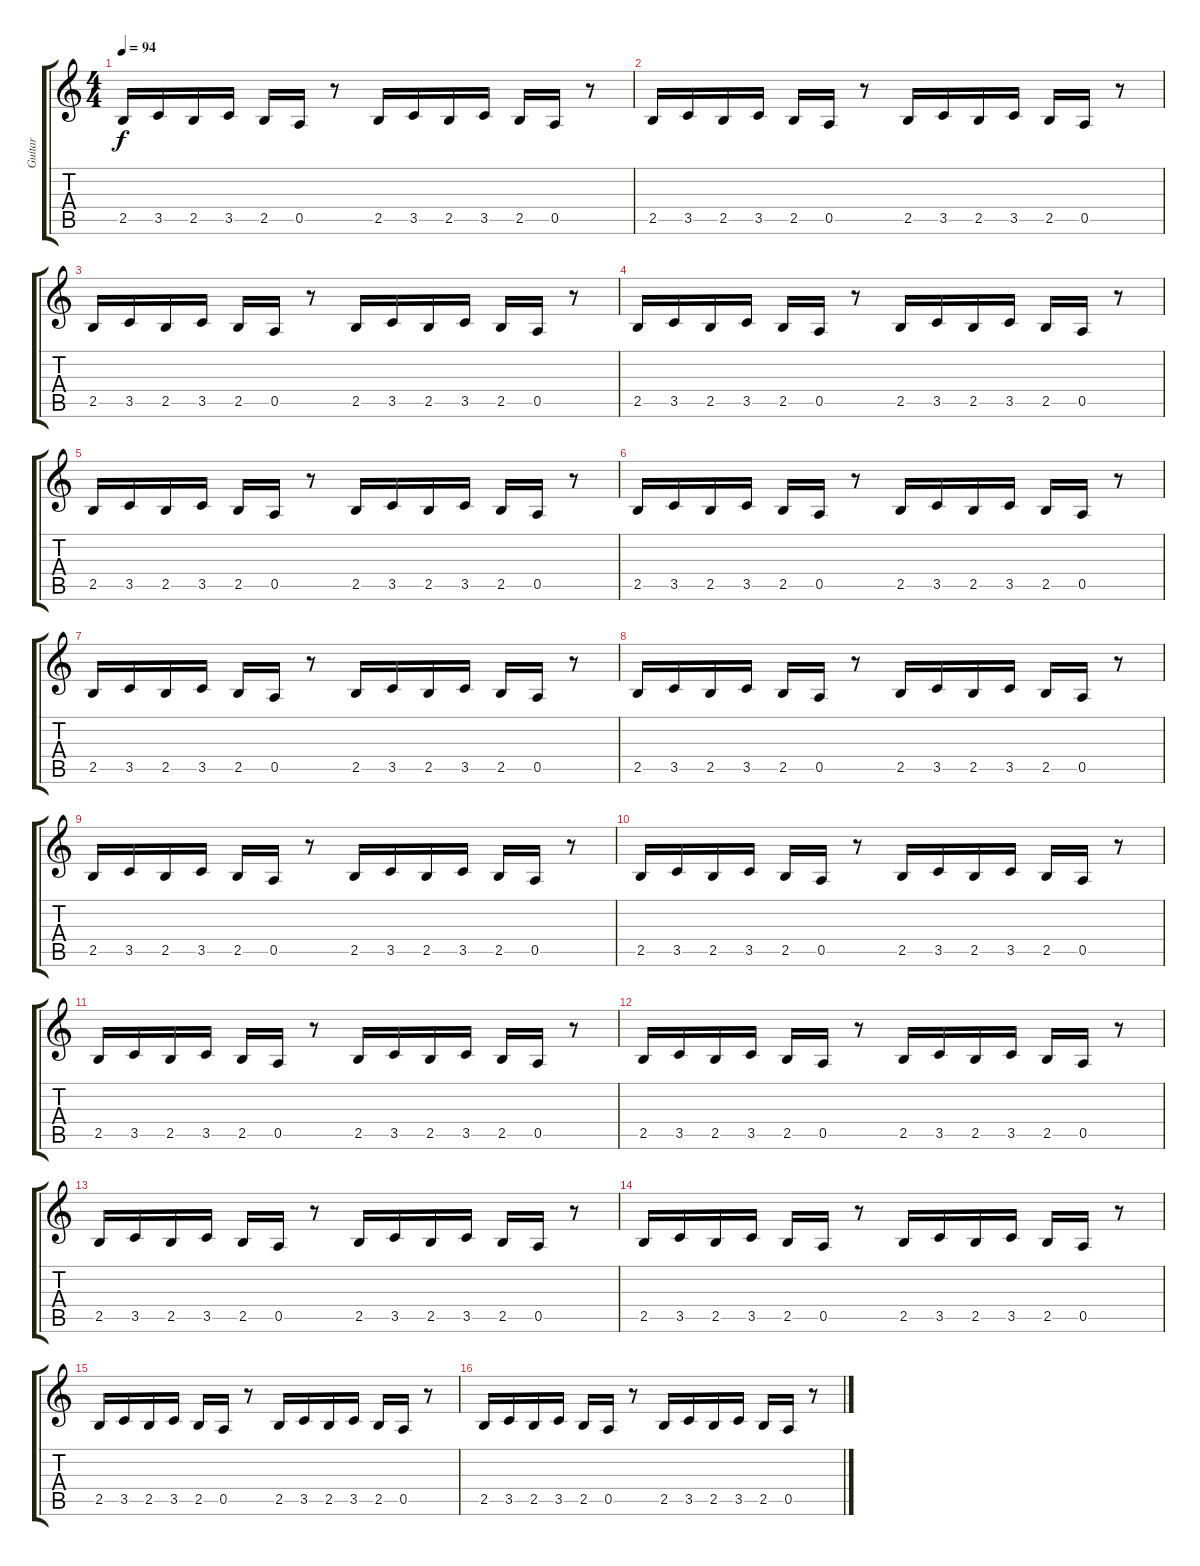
\track ("Guitar" "Guitar") {instrument distortionguitar}
\staff {score tabs}
\tuning (E4 B3 G3 D3 A2 E2) {hide}
\ts (4 4)
\tempo 94
\clef g2
\ks c
2.5.16{dy f instrument distortionguitar} 3.5.16 2.5.16 3.5.16 2.5.16 0.5.16 r.8 2.5.16 3.5.16 2.5.16 3.5.16 2.5.16 0.5.16 r.8 |
2.5.16 3.5.16 2.5.16 3.5.16 2.5.16 0.5.16 r.8 2.5.16 3.5.16 2.5.16 3.5.16 2.5.16 0.5.16 r.8 |
2.5.16 3.5.16 2.5.16 3.5.16 2.5.16 0.5.16 r.8 2.5.16 3.5.16 2.5.16 3.5.16 2.5.16 0.5.16 r.8 |
2.5.16 3.5.16 2.5.16 3.5.16 2.5.16 0.5.16 r.8 2.5.16 3.5.16 2.5.16 3.5.16 2.5.16 0.5.16 r.8 |
2.5.16 3.5.16 2.5.16 3.5.16 2.5.16 0.5.16 r.8 2.5.16 3.5.16 2.5.16 3.5.16 2.5.16 0.5.16 r.8 |
2.5.16 3.5.16 2.5.16 3.5.16 2.5.16 0.5.16 r.8 2.5.16 3.5.16 2.5.16 3.5.16 2.5.16 0.5.16 r.8 |
2.5.16 3.5.16 2.5.16 3.5.16 2.5.16 0.5.16 r.8 2.5.16 3.5.16 2.5.16 3.5.16 2.5.16 0.5.16 r.8 |
2.5.16 3.5.16 2.5.16 3.5.16 2.5.16 0.5.16 r.8 2.5.16 3.5.16 2.5.16 3.5.16 2.5.16 0.5.16 r.8 |
2.5.16 3.5.16 2.5.16 3.5.16 2.5.16 0.5.16 r.8 2.5.16 3.5.16 2.5.16 3.5.16 2.5.16 0.5.16 r.8 |
2.5.16 3.5.16 2.5.16 3.5.16 2.5.16 0.5.16 r.8 2.5.16 3.5.16 2.5.16 3.5.16 2.5.16 0.5.16 r.8 |
2.5.16 3.5.16 2.5.16 3.5.16 2.5.16 0.5.16 r.8 2.5.16 3.5.16 2.5.16 3.5.16 2.5.16 0.5.16 r.8 |
2.5.16 3.5.16 2.5.16 3.5.16 2.5.16 0.5.16 r.8 2.5.16 3.5.16 2.5.16 3.5.16 2.5.16 0.5.16 r.8 |
2.5.16 3.5.16 2.5.16 3.5.16 2.5.16 0.5.16 r.8 2.5.16 3.5.16 2.5.16 3.5.16 2.5.16 0.5.16 r.8 |
2.5.16 3.5.16 2.5.16 3.5.16 2.5.16 0.5.16 r.8 2.5.16 3.5.16 2.5.16 3.5.16 2.5.16 0.5.16 r.8 |
2.5.16 3.5.16 2.5.16 3.5.16 2.5.16 0.5.16 r.8 2.5.16 3.5.16 2.5.16 3.5.16 2.5.16 0.5.16 r.8 |
2.5.16 3.5.16 2.5.16 3.5.16 2.5.16 0.5.16 r.8 2.5.16 3.5.16 2.5.16 3.5.16 2.5.16 0.5.16 r.8
